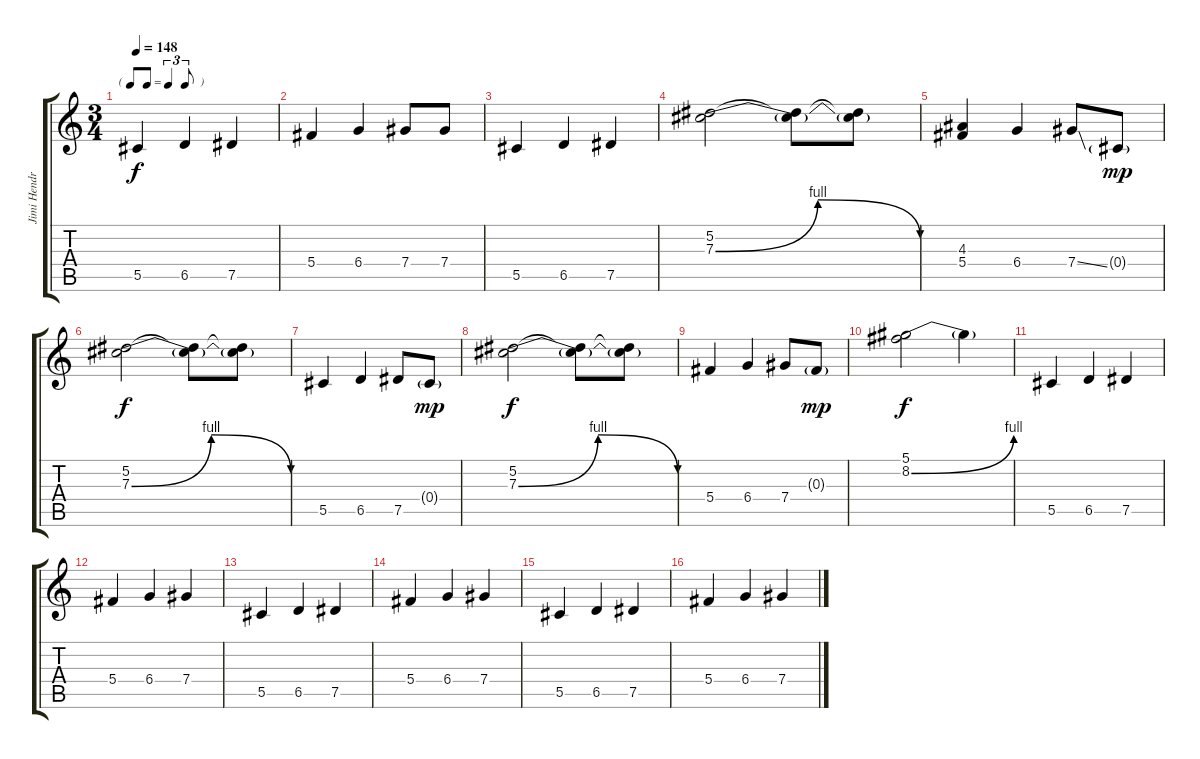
\track ("Jimi Hendrix" "Jimi Hendr") {instrument overdrivenguitar}
\staff {score tabs}
\tuning (Eb4 Bb3 Gb3 Db3 Ab2 Eb2) {hide}
\ts (3 4)
\tf triplet8th
\tempo 148
\clef g2
\ks c
5.5.4{dy f} 6.5.4 7.5.4 |
5.4.4 6.4.4 7.4.8 7.4.8 |
5.5.4 6.5.4 7.5.4 |
(5.2 7.3{be (bendrelease 0 0 10 4 50 4 60 0)}).2 (5.2{t} 7.3{t}).8 (5.2{t} 7.3{t}).8 |
(4.3 5.4).4 6.4.4 7.4{ss}.8 0.4{g}.8{dy mp} |
(5.2 7.3{be (bendrelease 0 0 10 4 50 4 60 0)}).2{dy f} (5.2{t} 7.3{t}).8 (5.2{t} 7.3{t}).8 |
5.5.4 6.5.4 7.5.8 0.4{g}.8{dy mp} |
(5.2 7.3{be (bendrelease 0 0 10 4 50 4 60 0)}).2{dy f} (5.2{t} 7.3{t}).8 (5.2{t} 7.3{t}).8 |
5.4.4 6.4.4 7.4.8 0.3{g}.8{dy mp} |
(5.1 8.2{be (bend 0 0 60 4)}).2{dy f} 8.2{t}.4 |
5.5.4 6.5.4 7.5.4 |
5.4.4 6.4.4 7.4.4 |
5.5.4 6.5.4 7.5.4 |
5.4.4 6.4.4 7.4.4 |
5.5.4 6.5.4 7.5.4 |
5.4.4 6.4.4 7.4.4
